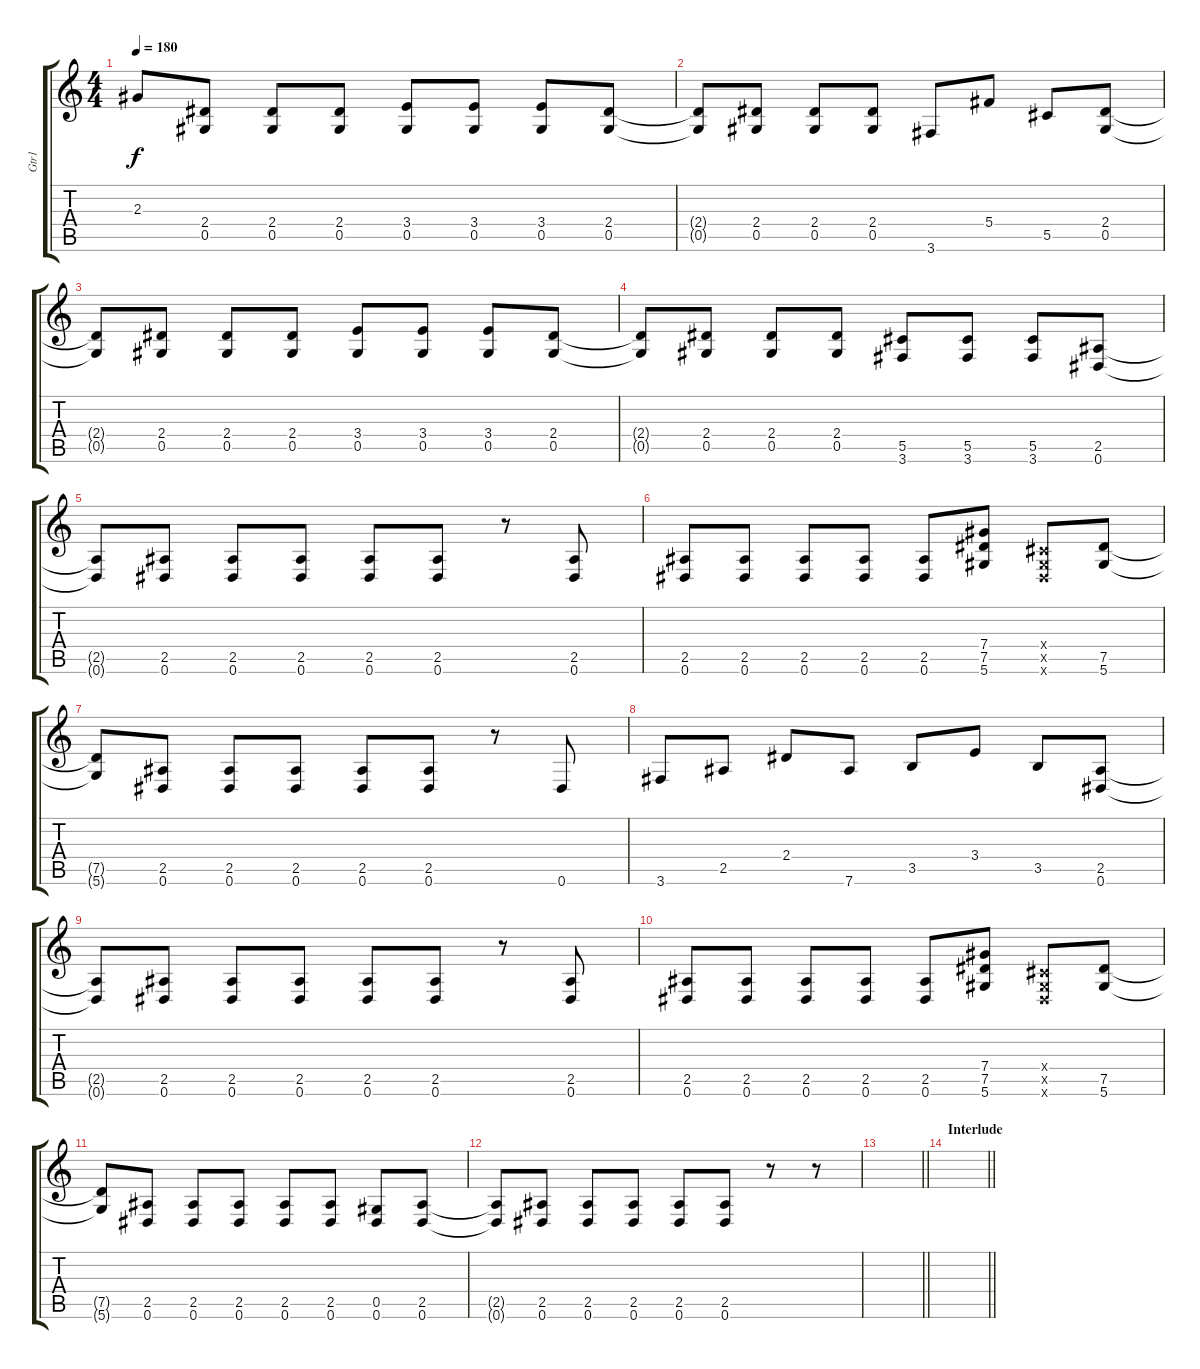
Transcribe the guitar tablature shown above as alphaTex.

\track ("Gtr1" "Gtr1") {instrument distortionguitar}
\staff {score tabs}
\tuning (Eb4 Bb3 Gb3 Db3 Ab2 Eb2) {hide}
\ts (4 4)
\tempo 180
\clef g2
\ks c
2.3{t}.8{dy f} (2.4 0.5).8 (2.4 0.5).8 (2.4 0.5).8 (3.4 0.5).8 (3.4 0.5).8 (3.4 0.5).8 (2.4 0.5).8 |
(2.4{t} 0.5{t}).8 (2.4 0.5).8 (2.4 0.5).8 (2.4 0.5).8 3.6.8 5.4.8 5.5.8 (2.4 0.5).8 |
(2.4{t} 0.5{t}).8 (2.4 0.5).8 (2.4 0.5).8 (2.4 0.5).8 (3.4 0.5).8 (3.4 0.5).8 (3.4 0.5).8 (2.4 0.5).8 |
(2.4{t} 0.5{t}).8 (2.4 0.5).8 (2.4 0.5).8 (2.4 0.5).8 (5.5 3.6).8 (5.5 3.6).8 (5.5 3.6).8 (2.5 0.6).8 |
(2.5{t} 0.6{t}).8 (2.5 0.6).8 (2.5 0.6).8 (2.5 0.6).8 (2.5 0.6).8 (2.5 0.6).8 r.8 (2.5 0.6).8 |
(2.5 0.6).8 (2.5 0.6).8 (2.5 0.6).8 (2.5 0.6).8 (2.5 0.6).8 (7.4 7.5 5.6).8 (0.4{x} 0.5{x} 0.6{x}).8 (7.5 5.6).8 |
(7.5{t} 5.6{t}).8 (2.5 0.6).8 (2.5 0.6).8 (2.5 0.6).8 (2.5 0.6).8 (2.5 0.6).8 r.8 0.6.8 |
3.6.8 2.5.8 2.4.8 7.6.8 3.5.8 3.4.8 3.5.8 (2.5 0.6).8 |
(2.5{t} 0.6{t}).8 (2.5 0.6).8 (2.5 0.6).8 (2.5 0.6).8 (2.5 0.6).8 (2.5 0.6).8 r.8 (2.5 0.6).8 |
(2.5 0.6).8 (2.5 0.6).8 (2.5 0.6).8 (2.5 0.6).8 (2.5 0.6).8 (7.4 7.5 5.6).8 (0.4{x} 0.5{x} 0.6{x}).8 (7.5 5.6).8 |
(7.5{t} 5.6{t}).8 (2.5 0.6).8 (2.5 0.6).8 (2.5 0.6).8 (2.5 0.6).8 (2.5 0.6).8 (0.5 0.6).8 (2.5 0.6).8 |
(2.5{t} 0.6{t}).8 (2.5 0.6).8 (2.5 0.6).8 (2.5 0.6).8 (2.5 0.6).8 (2.5 0.6).8 r.8 r.8 |
\barLineRight lightlight
|
\section ("" "Interlude")
\barLineRight lightlight
